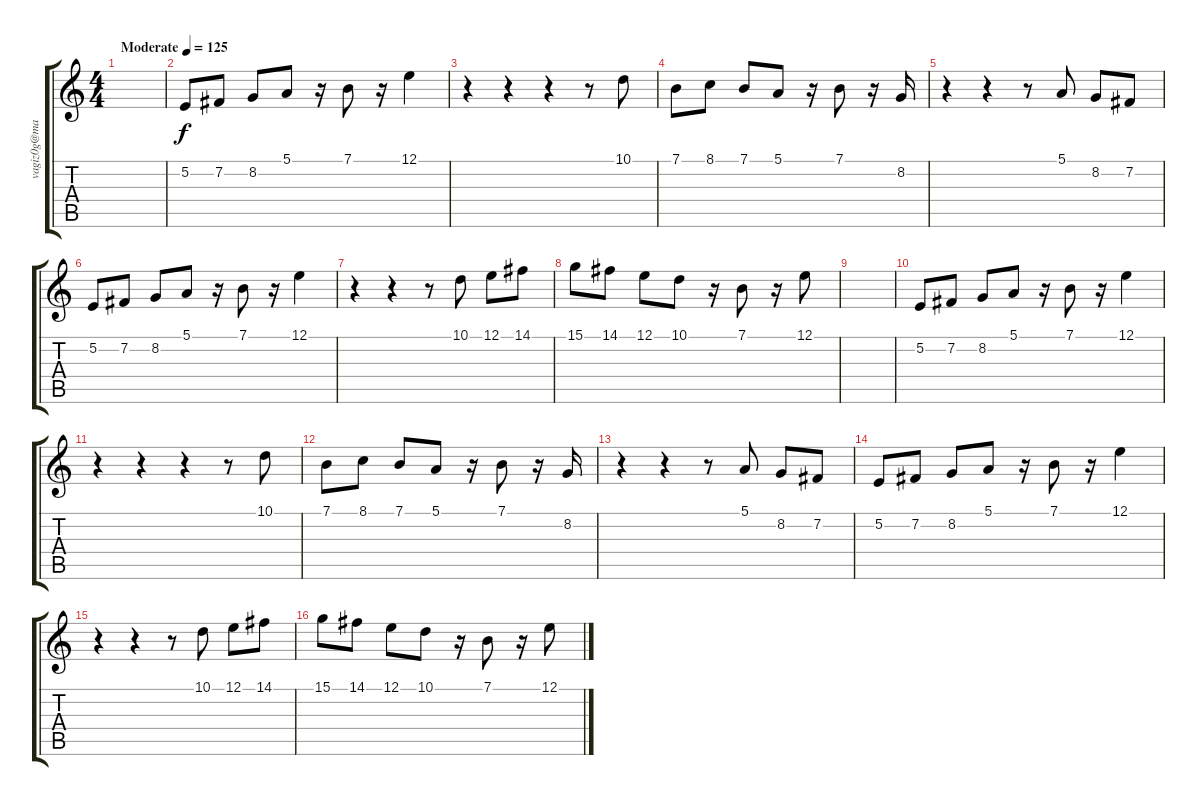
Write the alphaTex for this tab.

\track ("" "vagiz0g@ma") {instrument orchestralharp}
\staff {score tabs}
\tuning (E4 B3 G3 D3 A2 E2) {hide}
\ts (4 4)
\tempo (125 "Moderate")
\clef g2
\ks c
|
5.2.8 7.2.8 8.2.8 5.1.8 r.16 7.1.8 r.16 12.1.4 |
r.4 r.4 r.4 r.8 10.1.8 |
7.1.8 8.1.8 7.1.8 5.1.8 r.16 7.1.8 r.16 8.2.16 |
r.4 r.4 r.8 5.1.8 8.2.8 7.2.8 |
5.2.8 7.2.8 8.2.8 5.1.8 r.16 7.1.8 r.16 12.1.4 |
r.4 r.4 r.8 10.1.8 12.1.8 14.1.8 |
15.1.8 14.1.8 12.1.8 10.1.8 r.16 7.1.8 r.16 12.1.8 |
|
5.2.8 7.2.8 8.2.8 5.1.8 r.16 7.1.8 r.16 12.1.4 |
r.4 r.4 r.4 r.8 10.1.8 |
7.1.8 8.1.8 7.1.8 5.1.8 r.16 7.1.8 r.16 8.2.16 |
r.4 r.4 r.8 5.1.8 8.2.8 7.2.8 |
5.2.8 7.2.8 8.2.8 5.1.8 r.16 7.1.8 r.16 12.1.4 |
r.4 r.4 r.8 10.1.8 12.1.8 14.1.8 |
15.1.8 14.1.8 12.1.8 10.1.8 r.16 7.1.8 r.16 12.1.8
